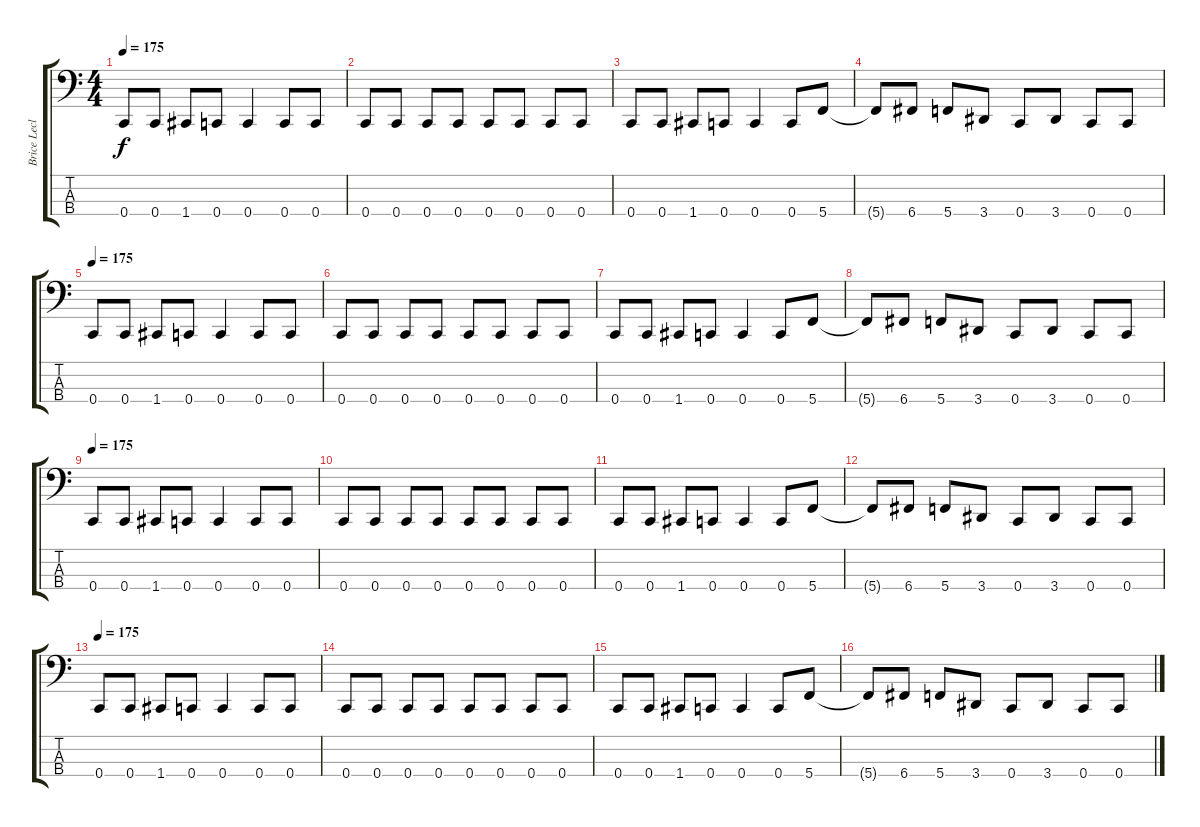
\track ("Brice Leclercq (Ex-Bass)" "Brice Lecl") {instrument electricbasspick}
\staff {score tabs}
\tuning (Eb2 Bb1 F1 C1) {hide}
\ts (4 4)
\tempo 175
\clef f4
\ks c
0.4.8{dy f} 0.4.8 1.4.8 0.4.8 0.4.4 0.4.8 0.4.8 |
0.4.8 0.4.8 0.4.8 0.4.8 0.4.8 0.4.8 0.4.8 0.4.8 |
0.4.8 0.4.8 1.4.8 0.4.8 0.4.4 0.4.8 5.4.8 |
5.4{t}.8 6.4.8 5.4.8 3.4.8 0.4.8 3.4.8 0.4.8 0.4.8 |
\tempo 175
0.4.8 0.4.8 1.4.8 0.4.8 0.4.4 0.4.8 0.4.8 |
0.4.8 0.4.8 0.4.8 0.4.8 0.4.8 0.4.8 0.4.8 0.4.8 |
0.4.8 0.4.8 1.4.8 0.4.8 0.4.4 0.4.8 5.4.8 |
5.4{t}.8 6.4.8 5.4.8 3.4.8 0.4.8 3.4.8 0.4.8 0.4.8 |
\tempo 175
0.4.8 0.4.8 1.4.8 0.4.8 0.4.4 0.4.8 0.4.8 |
0.4.8 0.4.8 0.4.8 0.4.8 0.4.8 0.4.8 0.4.8 0.4.8 |
0.4.8 0.4.8 1.4.8 0.4.8 0.4.4 0.4.8 5.4.8 |
5.4{t}.8 6.4.8 5.4.8 3.4.8 0.4.8 3.4.8 0.4.8 0.4.8 |
\tempo 175
0.4.8 0.4.8 1.4.8 0.4.8 0.4.4 0.4.8 0.4.8 |
0.4.8 0.4.8 0.4.8 0.4.8 0.4.8 0.4.8 0.4.8 0.4.8 |
0.4.8 0.4.8 1.4.8 0.4.8 0.4.4 0.4.8 5.4.8 |
5.4{t}.8 6.4.8 5.4.8 3.4.8 0.4.8 3.4.8 0.4.8 0.4.8
